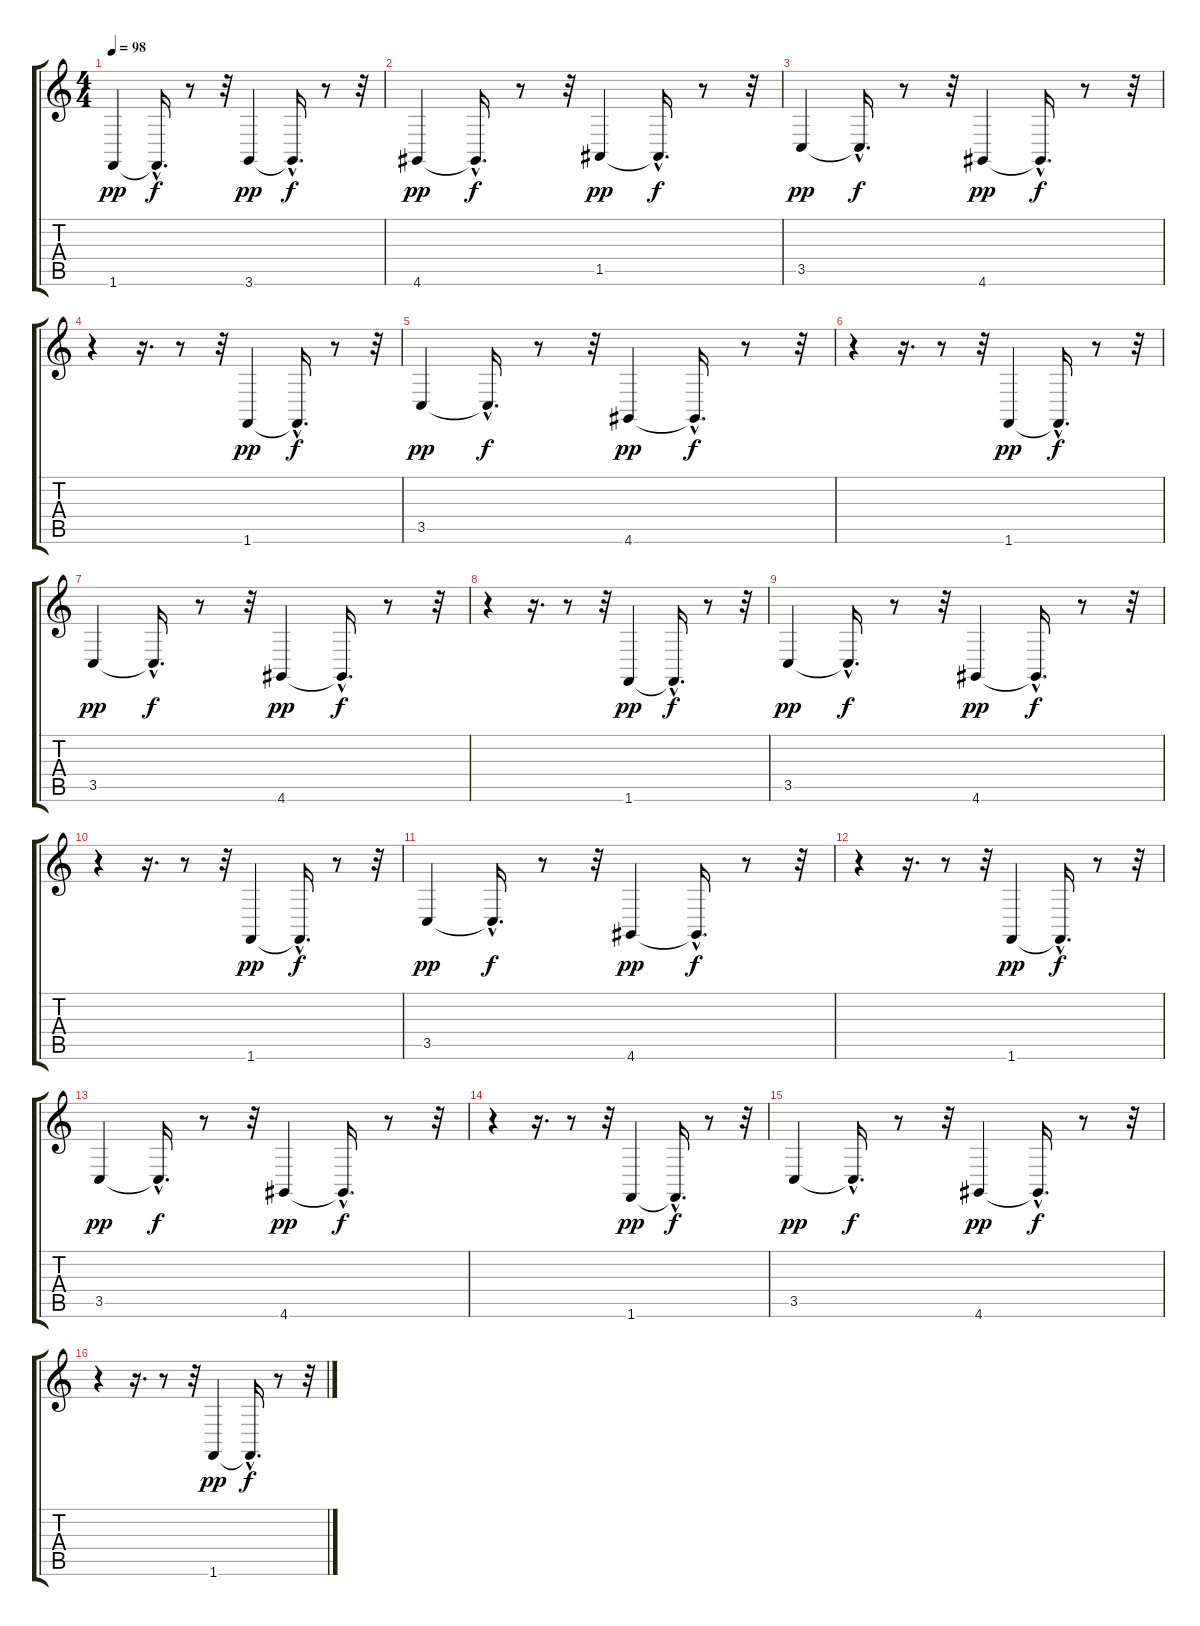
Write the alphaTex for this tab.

\track "" {instrument acousticgrandpiano}
\staff {score tabs}
\tuning (E4 B3 G3 D3 A2 E2) {hide}
\ts (4 4)
\tempo 98
\clef g2
\ks c
1.6.4{dy pp} 1.6{hac t}.16{d dy f} r.8 r.32 3.6.4{dy pp} 3.6{hac t}.16{d dy f} r.8 r.32 |
4.6.4{dy pp} 4.6{hac t}.16{d dy f} r.8 r.32 1.5.4{dy pp} 1.5{hac t}.16{d dy f} r.8 r.32 |
3.5.4{dy pp} 3.5{hac t}.16{d dy f} r.8 r.32 4.6.4{dy pp} 4.6{hac t}.16{d dy f} r.8 r.32 |
r.4 r.16{d} r.8 r.32 1.6.4{dy pp} 1.6{hac t}.16{d dy f} r.8 r.32 |
3.5.4{dy pp} 3.5{hac t}.16{d dy f} r.8 r.32 4.6.4{dy pp} 4.6{hac t}.16{d dy f} r.8 r.32 |
r.4 r.16{d} r.8 r.32 1.6.4{dy pp} 1.6{hac t}.16{d dy f} r.8 r.32 |
3.5.4{dy pp} 3.5{hac t}.16{d dy f} r.8 r.32 4.6.4{dy pp} 4.6{hac t}.16{d dy f} r.8 r.32 |
r.4 r.16{d} r.8 r.32 1.6.4{dy pp} 1.6{hac t}.16{d dy f} r.8 r.32 |
3.5.4{dy pp} 3.5{hac t}.16{d dy f} r.8 r.32 4.6.4{dy pp} 4.6{hac t}.16{d dy f} r.8 r.32 |
r.4 r.16{d} r.8 r.32 1.6.4{dy pp} 1.6{hac t}.16{d dy f} r.8 r.32 |
3.5.4{dy pp} 3.5{hac t}.16{d dy f} r.8 r.32 4.6.4{dy pp} 4.6{hac t}.16{d dy f} r.8 r.32 |
r.4 r.16{d} r.8 r.32 1.6.4{dy pp} 1.6{hac t}.16{d dy f} r.8 r.32 |
3.5.4{dy pp} 3.5{hac t}.16{d dy f} r.8 r.32 4.6.4{dy pp} 4.6{hac t}.16{d dy f} r.8 r.32 |
r.4 r.16{d} r.8 r.32 1.6.4{dy pp} 1.6{hac t}.16{d dy f} r.8 r.32 |
3.5.4{dy pp} 3.5{hac t}.16{d dy f} r.8 r.32 4.6.4{dy pp} 4.6{hac t}.16{d dy f} r.8 r.32 |
r.4 r.16{d} r.8 r.32 1.6.4{dy pp} 1.6{hac t}.16{d dy f} r.8 r.32
